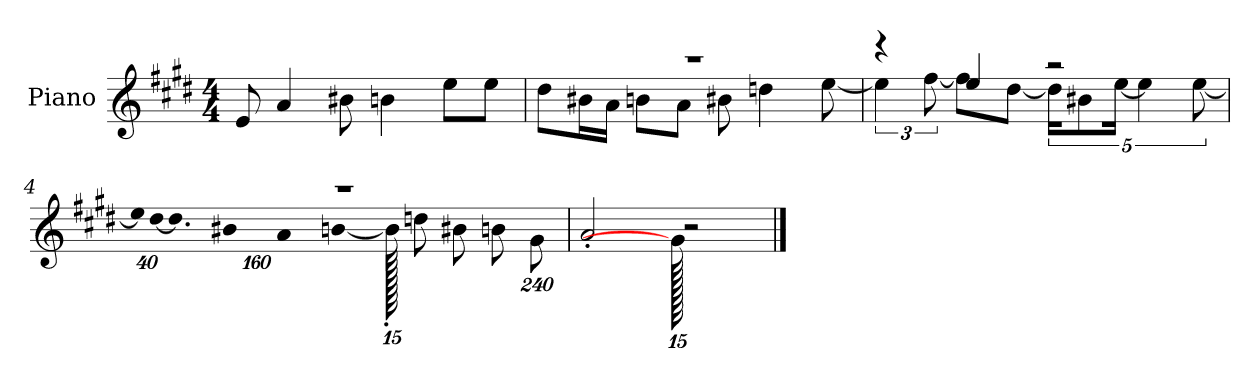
**kern
*part1
*staff1
*I"Piano
*I'P-no
*clefG2
*k[f#c#g#d#]
*M4/4
*MM90
=1
8e/
4a/
8b#X\
4bn\
8ee\L
8ee\J
=2
*^
1r	8dd#\L
.	16b#X\L
.	16a\JJ
.	8bn\L
.	8a\J
.	8b#X\
.	4ddn\
.	[8ee\
=3	=3
4r	6ee\]
.	[12ff#\
4ee/	8ff#\L]
.	[8dd#\J
2r	20dd#\KL]
.	10b#X\
.	[20ee\Jk
.	5ee\]
.	[10ee\
!!LO:LB:g=z	!!
=4	=4
*	*Xbrackettup
!	!LO:N:vis=32
1r	640%23ee\LLL]
!	!LO:N:vis=32
.	[640%23dd#\JJ
!	!LO:N:vis=8.
.	640%137dd#\]
!	!LO:N:vis=16
.	1920%137b#X\L
!	!LO:N:vis=32
.	640%23a\K
.	[384%41bn\J
.	1920b'\]
.	8ddn\L
.	8b#X\
.	8bn\
.	[1920%239g#\J
*v	*v
=5
2a'/
1920g#\]
2r
==
*-
